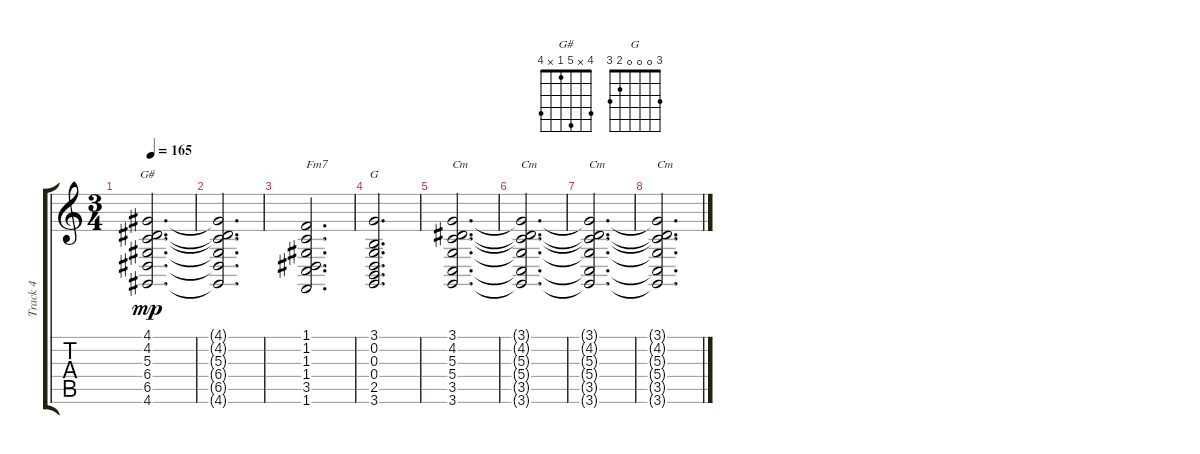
\track ("Track 4" "Track 4") {instrument stringensemble2}
\staff {score tabs}
\tuning (E4 B3 G3 D3 A2 E2) {hide}
\chord ("G#" 4 x 5 1 x 4)
\chord ("G" 3 0 0 0 2 3)
\ts (3 4)
\tempo 165
\clef g2
\ks c
(4.1 4.2 5.3 6.4 6.5 4.6).2{d ch "G#" dy mp} |
(4.1{t} 4.2{t} 5.3{t} 6.4{t} 6.5{t} 4.6{t}).2{d} |
(1.1 1.2 1.3 1.4 3.5 1.6).2{d txt "Fm7"} |
(3.1 0.2 0.3 0.4 2.5 3.6).2{d ch "G"} |
(3.1 4.2 5.3 5.4 3.5 3.6).2{d txt "Cm"} |
(3.1{t} 4.2{t} 5.3{t} 5.4{t} 3.5{t} 3.6{t}).2{d txt "Cm"} |
(3.1{t} 4.2{t} 5.3{t} 5.4{t} 3.5{t} 3.6{t}).2{d txt "Cm"} |
(3.1{t} 4.2{t} 5.3{t} 5.4{t} 3.5{t} 3.6{t}).2{d txt "Cm"}
